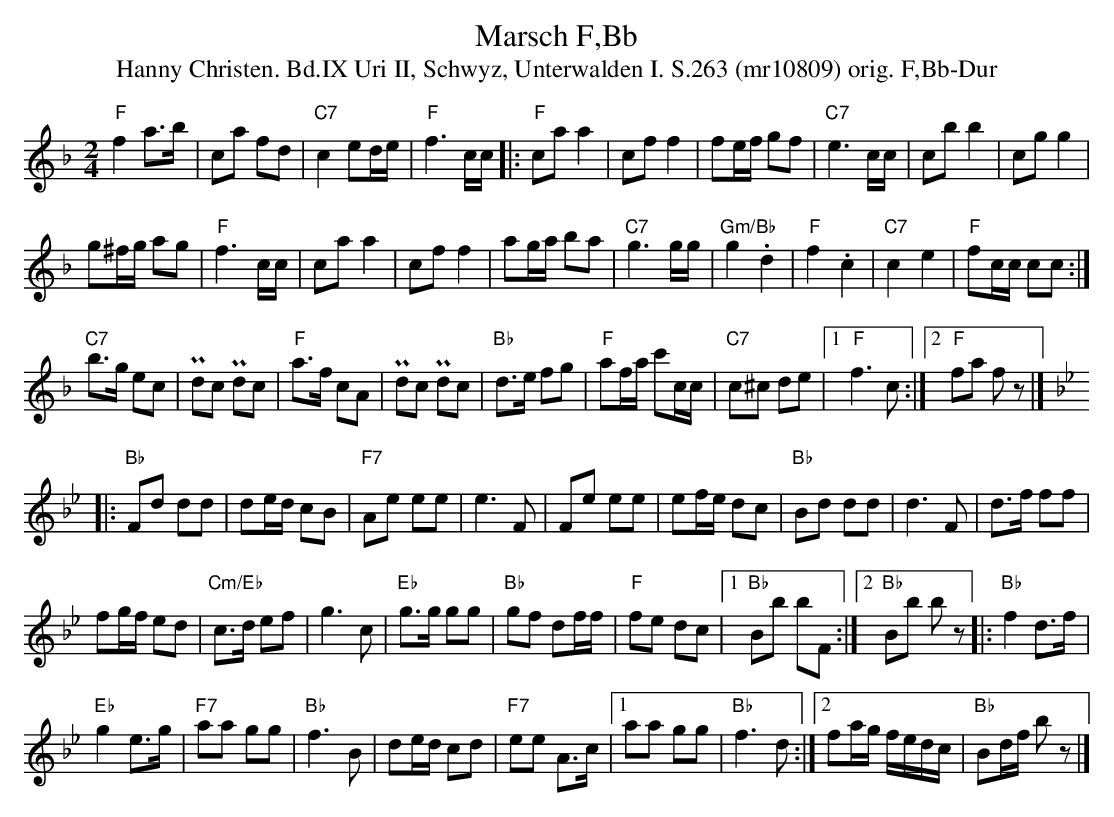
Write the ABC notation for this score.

X:1
T: Marsch F,Bb
T:Hanny Christen. Bd.IX Uri II, Schwyz, Unterwalden I. S.263 (mr10809) orig. F,Bb-Dur
M:2/4
L:1/8
K:F
"F"f2 a>b | ca fd | "C7"c2 ed/e/ | "F"f3 c/c/ |: "F"ca a2 | cf f2 | fe/f/ gf | "C7"e3 c/c/ | cb b2 | cg g2 |
g^f/g/ ag | "F"f3 c/c/ | ca a2 | cf f2 | ag/a/ ba | "C7"g3 g/g/ | "Gm/Bb"g2 .d2 | "F"f2 .c2 | "C7"c2 e2 | "F"fc/c/ cc :|
"C7"b>g ec | Pdc Pdc | "F"a>f cA | Pdc Pdc | "Bb"d>e fg | "F"af/a/ c'c/c/ | "C7"c^c de |1 "F"f3 c :|2 "F"fa f z |] [K:Bb]
|: "Bb"Fd dd | de/d/ cB | "F7"Ae ee | e3 F | Fe ee | ef/e/ dc | "Bb"Bd dd | d3 F | d>f ff |
fg/f/ ed | "Cm/Eb"c>d ef | g3c | "Eb"g>g gg | "Bb"gf df/f/ | "F"fe dc |1 "Bb"Bb bF :|2 "Bb"Bb b z |:"Bb"f2 d>f |
"Eb"g2 e>g | "F7"aa gg | "Bb"f3 B | de/d/  cd | "F7"ee A>c |1 aa gg | "Bb"f3 d :|2 fa/g/ f/e/d/c/ | "Bb"Bd/f/ b z |]
